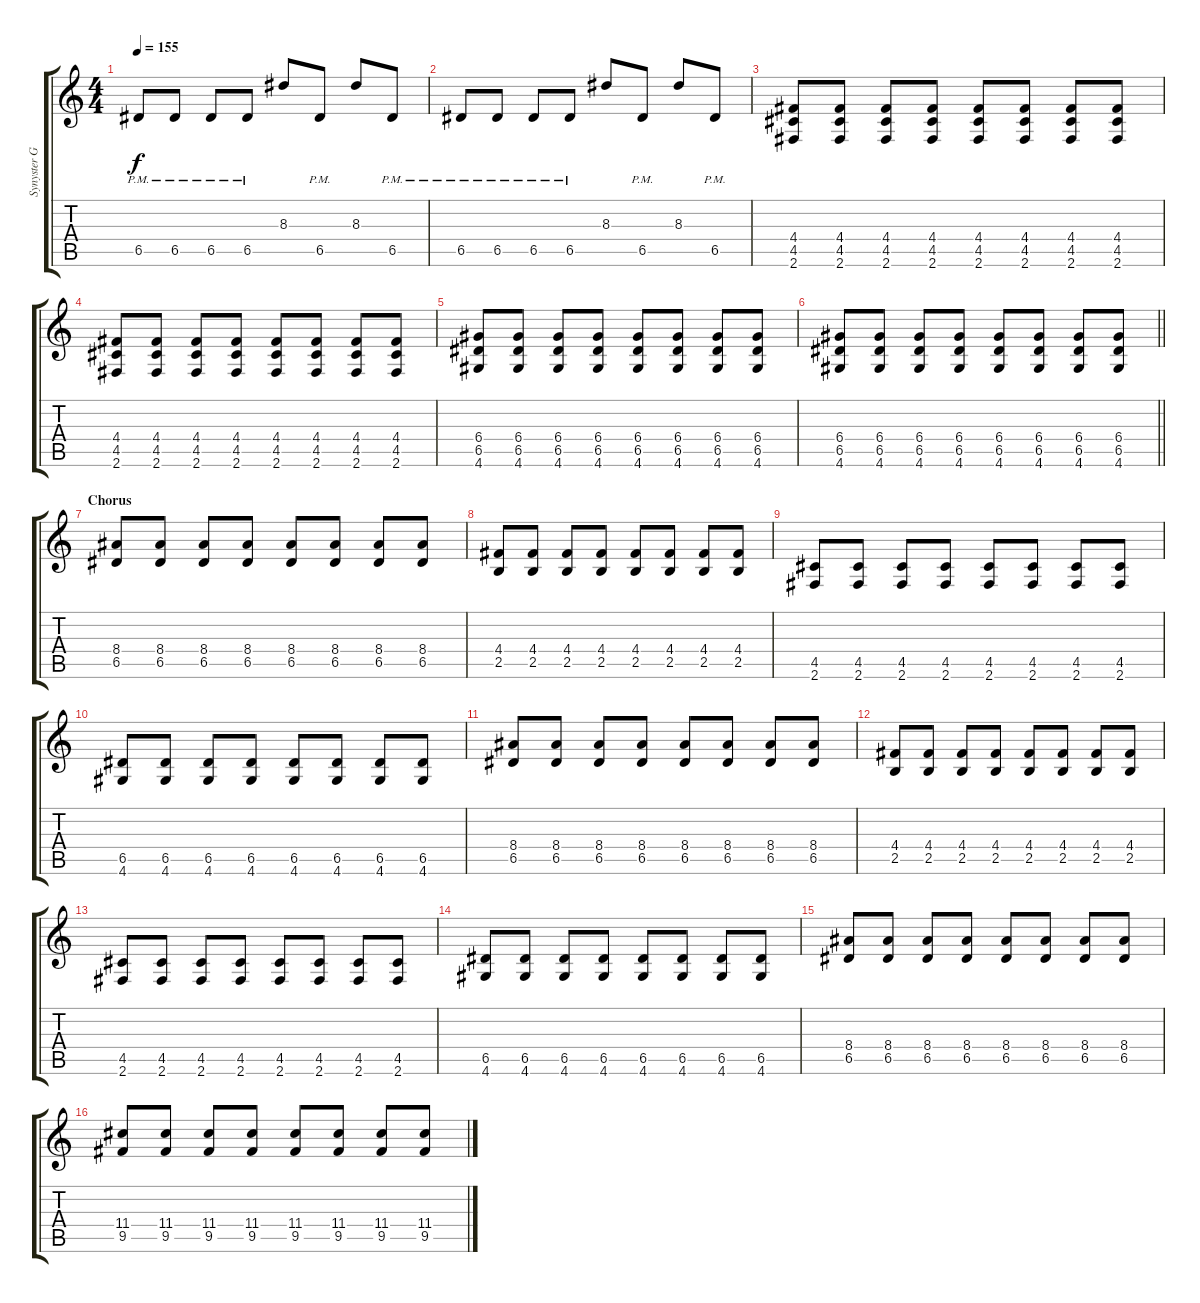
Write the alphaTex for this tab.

\track ("Synyster Gates [Lead Guitar I]" "Synyster G") {instrument overdrivenguitar}
\staff {score tabs}
\tuning (E4 B3 G3 D3 A2 E2) {hide}
\ts (4 4)
\tempo 155
\clef g2
\ks c
6.5{pm}.8{dy f} 6.5{pm}.8 6.5{pm}.8 6.5{pm}.8 8.3.8 6.5{pm}.8 8.3.8 6.5{pm}.8 |
6.5{pm}.8 6.5{pm}.8 6.5{pm}.8 6.5{pm}.8 8.3.8 6.5{pm}.8 8.3.8 6.5{pm}.8 |
(4.4 4.5 2.6).8{volume 16 instrument distortionguitar} (4.4 4.5 2.6).8 (4.4 4.5 2.6).8 (4.4 4.5 2.6).8 (4.4 4.5 2.6).8 (4.4 4.5 2.6).8 (4.4 4.5 2.6).8 (4.4 4.5 2.6).8 |
(4.4 4.5 2.6).8 (4.4 4.5 2.6).8 (4.4 4.5 2.6).8 (4.4 4.5 2.6).8 (4.4 4.5 2.6).8 (4.4 4.5 2.6).8 (4.4 4.5 2.6).8 (4.4 4.5 2.6).8 |
(6.4 6.5 4.6).8 (6.4 6.5 4.6).8 (6.4 6.5 4.6).8 (6.4 6.5 4.6).8 (6.4 6.5 4.6).8 (6.4 6.5 4.6).8 (6.4 6.5 4.6).8 (6.4 6.5 4.6).8 |
\barLineRight lightlight
(6.4 6.5 4.6).8 (6.4 6.5 4.6).8 (6.4 6.5 4.6).8 (6.4 6.5 4.6).8 (6.4 6.5 4.6).8 (6.4 6.5 4.6).8 (6.4 6.5 4.6).8 (6.4 6.5 4.6).8 |
\section ("" "Chorus")
(8.4 6.5).8 (8.4 6.5).8 (8.4 6.5).8 (8.4 6.5).8 (8.4 6.5).8 (8.4 6.5).8 (8.4 6.5).8 (8.4 6.5).8 |
(4.4 2.5).8 (4.4 2.5).8 (4.4 2.5).8 (4.4 2.5).8 (4.4 2.5).8 (4.4 2.5).8 (4.4 2.5).8 (4.4 2.5).8 |
(4.5 2.6).8 (4.5 2.6).8 (4.5 2.6).8 (4.5 2.6).8 (4.5 2.6).8 (4.5 2.6).8 (4.5 2.6).8 (4.5 2.6).8 |
(6.5 4.6).8 (6.5 4.6).8 (6.5 4.6).8 (6.5 4.6).8 (6.5 4.6).8 (6.5 4.6).8 (6.5 4.6).8 (6.5 4.6).8 |
(8.4 6.5).8 (8.4 6.5).8 (8.4 6.5).8 (8.4 6.5).8 (8.4 6.5).8 (8.4 6.5).8 (8.4 6.5).8 (8.4 6.5).8 |
(4.4 2.5).8 (4.4 2.5).8 (4.4 2.5).8 (4.4 2.5).8 (4.4 2.5).8 (4.4 2.5).8 (4.4 2.5).8 (4.4 2.5).8 |
(4.5 2.6).8 (4.5 2.6).8 (4.5 2.6).8 (4.5 2.6).8 (4.5 2.6).8 (4.5 2.6).8 (4.5 2.6).8 (4.5 2.6).8 |
(6.5 4.6).8 (6.5 4.6).8 (6.5 4.6).8 (6.5 4.6).8 (6.5 4.6).8 (6.5 4.6).8 (6.5 4.6).8 (6.5 4.6).8 |
(8.4 6.5).8 (8.4 6.5).8 (8.4 6.5).8 (8.4 6.5).8 (8.4 6.5).8 (8.4 6.5).8 (8.4 6.5).8 (8.4 6.5).8 |
(11.4 9.5).8 (11.4 9.5).8 (11.4 9.5).8 (11.4 9.5).8 (11.4 9.5).8 (11.4 9.5).8 (11.4 9.5).8 (11.4 9.5).8
